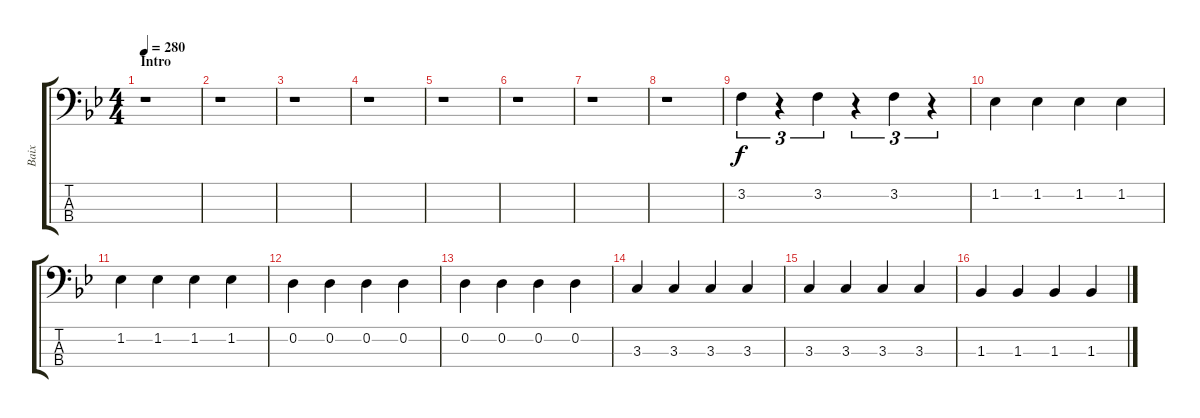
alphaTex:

\track ("Baix" "Baix") {instrument electricbassfinger}
\staff {score tabs}
\tuning (G2 D2 A1 E1) {hide}
\ts (4 4)
\section ("" "Intro")
\tempo 280
\clef f4
\ks bb
r.1{dy f instrument electricbassfinger} |
r.1 |
r.1 |
r.1 |
r.1 |
r.1 |
r.1 |
r.1 |
3.2.4{tu (3 2)} r.4{tu (3 2)} 3.2.4{tu (3 2)} r.4{tu (3 2)} 3.2.4{tu (3 2)} r.4{tu (3 2)} |
1.2.4 1.2.4 1.2.4 1.2.4 |
1.2.4 1.2.4 1.2.4 1.2.4 |
0.2.4 0.2.4 0.2.4 0.2.4 |
0.2.4 0.2.4 0.2.4 0.2.4 |
3.3.4 3.3.4 3.3.4 3.3.4 |
3.3.4 3.3.4 3.3.4 3.3.4 |
1.3.4 1.3.4 1.3.4 1.3.4
